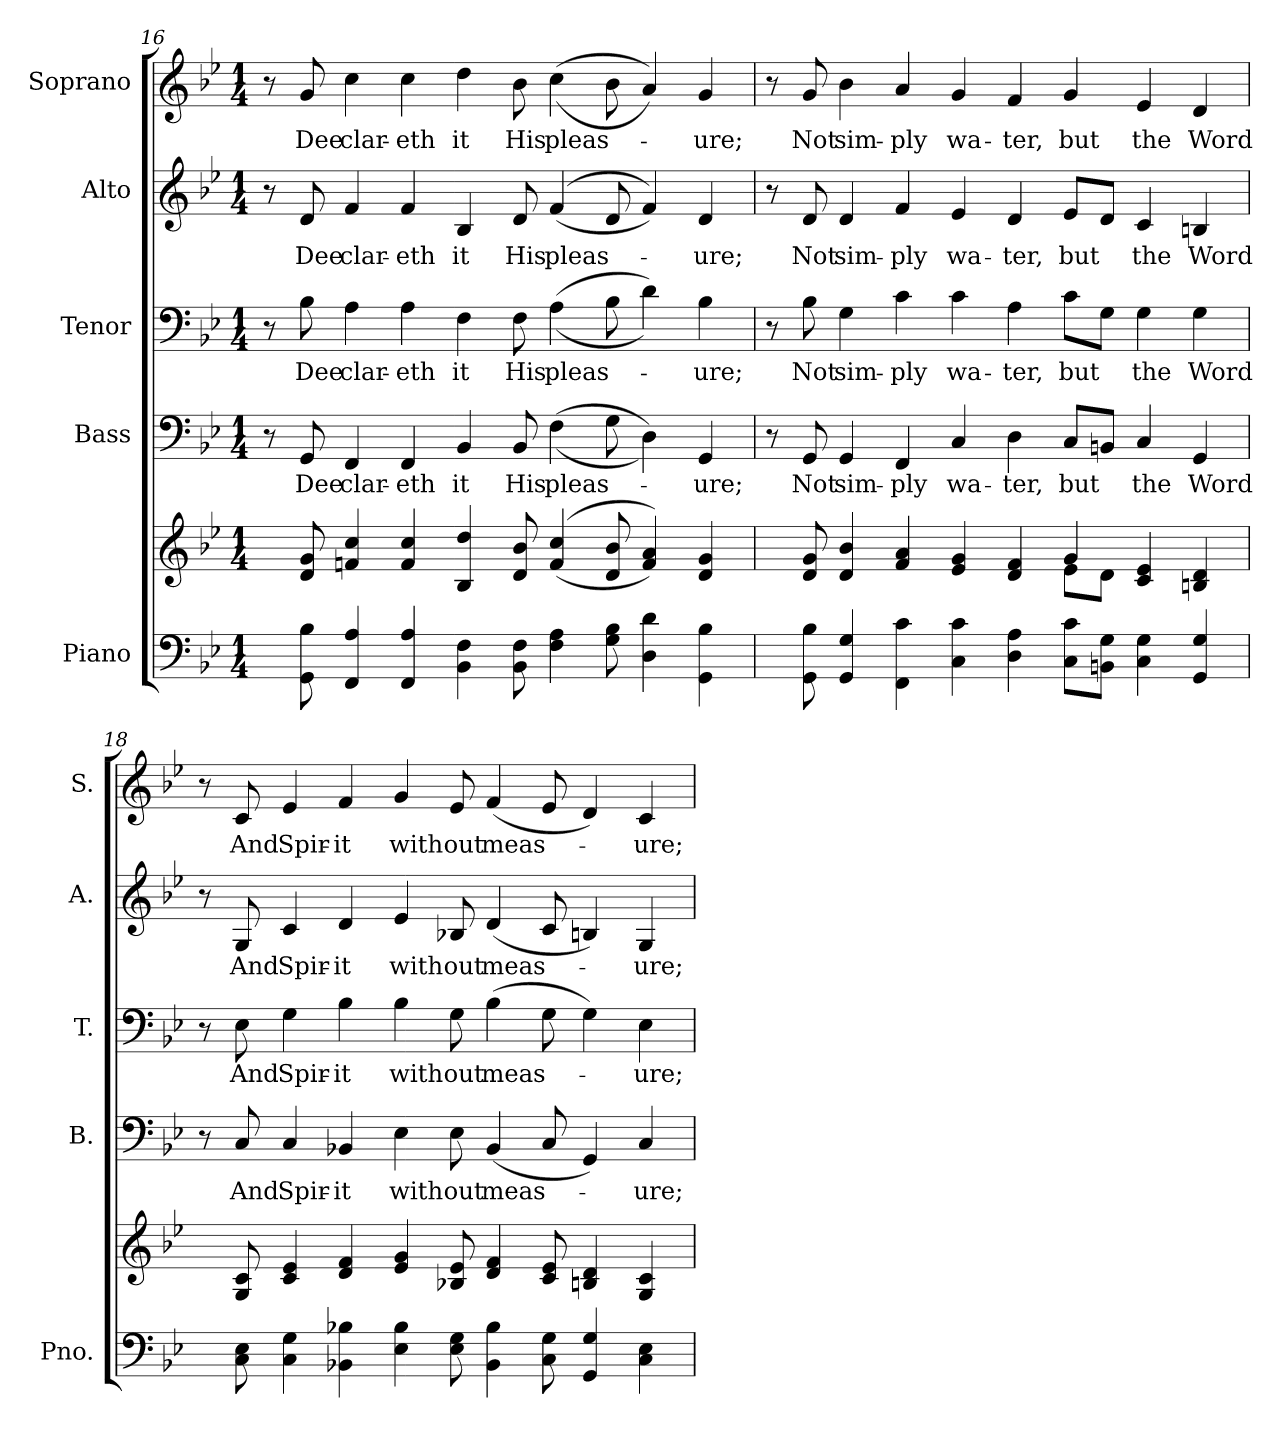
**kern	**kern	**kern	**text	**kern	**text	**kern	**text	**kern	**text
*part5	*part5	*part4	*part4	*part3	*part3	*part2	*part2	*part1	*part1
*staff6	*staff5	*staff4	*staff4	*staff3	*staff3	*staff2	*staff2	*staff1	*staff1
*I"Piano	*	*I"Bass	*	*I"Tenor	*	*I"Alto	*	*I"Soprano	*
*I'Pno.	*	*I'B.	*	*I'T.	*	*I'A.	*	*I'S.	*
!!LO:PB:g=z
*clefF4	*clefG2	*clefF4	*	*clefF4	*	*clefG2	*	*clefG2	*
*k[b-e-]	*k[b-e-]	*k[b-e-]	*	*k[b-e-]	*	*k[b-e-]	*	*k[b-e-]	*
*B-:	*B-:	*B-:	*	*B-:	*	*B-:	*	*B-:	*
*M1/4	*M1/4	*M1/4	*	*M1/4	*	*M1/4	*	*M1/4	*
=16	=16	=16	=16	=16	=16	=16	=16	=16	=16
8ryy	8ryy	8r	.	8r	.	8r	.	8r	.
!	!	!	!LO:LY:b:color=#000000	!	!	!	!	!	!
!	!	!	!	!	!LO:LY:b:color=#000000	!	!	!	!
!	!	!	!	!	!	!	!LO:LY:b:color=#000000	!	!
!	!	!	!	!	!	!	!	!	!LO:LY:b:color=#000000
8GGi\ 8B-i	8di/ 8gi	8GGi/	Dee	8B-i\	Dee	8di/	Dee	8gi/	Dee
!	!	!	!LO:LY:b:color=#000000	!	!	!	!	!	!
!	!	!	!	!	!LO:LY:b:color=#000000	!	!	!	!
!	!	!	!	!	!	!	!LO:LY:b:color=#000000	!	!
!	!	!	!	!	!	!	!	!	!LO:LY:b:color=#000000
4FFi/ 4Ai	4fni/ 4cci	4FFi/	clar-	4Ai\	clar-	4fi/	clar-	4cci\	clar-
!	!	!	!LO:LY:b:color=#000000	!	!	!	!	!	!
!	!	!	!	!	!LO:LY:b:color=#000000	!	!	!	!
!	!	!	!	!	!	!	!LO:LY:b:color=#000000	!	!
!	!	!	!	!	!	!	!	!	!LO:LY:b:color=#000000
4FFi/ 4Ai	4fi/ 4cci	4FFi/	-eth	4Ai\	-eth	4fi/	-eth	4cci\	-eth
!	!	!	!LO:LY:b:color=#000000	!	!	!	!	!	!
!	!	!	!	!	!LO:LY:b:color=#000000	!	!	!	!
!	!	!	!	!	!	!	!LO:LY:b:color=#000000	!	!
!	!	!	!	!	!	!	!	!	!LO:LY:b:color=#000000
4BB-i\ 4Fi	4B-i/ 4ddi	4BB-i/	it	4Fi\	it	4B-i/	it	4ddi\	it
!	!	!	!LO:LY:b:color=#000000	!	!	!	!	!	!
!	!	!	!	!	!LO:LY:b:color=#000000	!	!	!	!
!	!	!	!	!	!	!	!LO:LY:b:color=#000000	!	!
!	!	!	!	!	!	!	!	!	!LO:LY:b:color=#000000
8BB-i\ 8Fi	8di/ 8b-i	8BB-i/	His	8Fi\	His	8di/	His	8b-i\	His
!	!	!	!LO:LY:b:color=#000000	!	!	!	!	!	!
!	!	!	!	!	!LO:LY:b:color=#000000	!	!	!	!
!	!	!	!	!	!	!	!LO:LY:b:color=#000000	!	!
!	!	!	!	!	!	!	!	!	!LO:LY:b:color=#000000
4Fi\ 4Ai	((4fi/ 4cci	((4Fi\	pleas-	((4Ai\	pleas-	((4fi/	pleas-	((4cci\	pleas-
8Gi\ 8B-i	8di/ 8b-i	8Gi\	.	8B-i\	.	8di/	.	8b-i\	.
4Di\ 4di	4fi/ 4ai))	4Di\))	.	4di\))	.	4fi/))	.	4ai/))	.
!	!	!	!LO:LY:b:color=#000000	!	!	!	!	!	!
!	!	!	!	!	!LO:LY:b:color=#000000	!	!	!	!
!	!	!	!	!	!	!	!LO:LY:b:color=#000000	!	!
!	!	!	!	!	!	!	!	!	!LO:LY:b:color=#000000
4GGi\ 4B-i	4di/ 4gi	4GGi/	-ure;	4B-i\	-ure;	4di/	-ure;	4gi/	-ure;
!!LO:PB:g=z
=17	=17	=17	=17	=17	=17	=17	=17	=17	=17
*	*^	*	*	*	*	*	*	*	*
8ryy	8ryy	1ryy	8r	.	8r	.	8r	.	8r	.
!	!	!	!	!LO:LY:b:color=#000000	!	!	!	!	!	!
!	!	!	!	!	!	!LO:LY:b:color=#000000	!	!	!	!
!	!	!	!	!	!	!	!	!LO:LY:b:color=#000000	!	!
!	!	!	!	!	!	!	!	!	!	!LO:LY:b:color=#000000
8GGi\ 8B-i	8di/ 8gi	.	8GGi/	Not	8B-i\	Not	8di/	Not	8gi/	Not
!	!	!	!	!LO:LY:b:color=#000000	!	!	!	!	!	!
!	!	!	!	!	!	!LO:LY:b:color=#000000	!	!	!	!
!	!	!	!	!	!	!	!	!LO:LY:b:color=#000000	!	!
!	!	!	!	!	!	!	!	!	!	!LO:LY:b:color=#000000
4GGi/ 4Gi	4di/ 4b-i	.	4GGi/	sim-	4Gi\	sim-	4di/	sim-	4b-i\	sim-
!	!	!	!	!LO:LY:b:color=#000000	!	!	!	!	!	!
!	!	!	!	!	!	!LO:LY:b:color=#000000	!	!	!	!
!	!	!	!	!	!	!	!	!LO:LY:b:color=#000000	!	!
!	!	!	!	!	!	!	!	!	!	!LO:LY:b:color=#000000
4FFi\ 4ci	4fi/ 4ai	.	4FFi/	-ply	4ci\	-ply	4fi/	-ply	4ai/	-ply
!	!	!	!	!LO:LY:b:color=#000000	!	!	!	!	!	!
!	!	!	!	!	!	!LO:LY:b:color=#000000	!	!	!	!
!	!	!	!	!	!	!	!	!LO:LY:b:color=#000000	!	!
!	!	!	!	!	!	!	!	!	!	!LO:LY:b:color=#000000
4Ci\ 4ci	4e-i/ 4gi	.	4Ci/	wa-	4ci\	wa-	4e-i/	wa-	4gi/	wa-
!	!	!	!	!LO:LY:b:color=#000000	!	!	!	!	!	!
!	!	!	!	!	!	!LO:LY:b:color=#000000	!	!	!	!
!	!	!	!	!	!	!	!	!LO:LY:b:color=#000000	!	!
!	!	!	!	!	!	!	!	!	!	!LO:LY:b:color=#000000
4Di\ 4Ai	4di/ 4fi	4ryy	4Di\	-ter,	4Ai\	-ter,	4di/	-ter,	4fi/	-ter,
!	!	!	!	!LO:LY:b:color=#000000	!	!	!	!	!	!
!	!	!	!	!	!	!LO:LY:b:color=#000000	!	!	!	!
!	!	!	!	!	!	!	!	!LO:LY:b:color=#000000	!	!
!	!	!	!	!	!	!	!	!	!	!LO:LY:b:color=#000000
8Ci\ 8ciL	4gi/	8e-i\L	8Ci/L	but	8ci\L	but	8e-i/L	but	4gi/	but
8BBni\ 8GiJ	.	8di\J	8BBni/J	.	8Gi\J	.	8di/J	.	.	.
!	!	!	!	!LO:LY:b:color=#000000	!	!	!	!	!	!
!	!	!	!	!	!	!LO:LY:b:color=#000000	!	!	!	!
!	!	!	!	!	!	!	!	!LO:LY:b:color=#000000	!	!
!	!	!	!	!	!	!	!	!	!	!LO:LY:b:color=#000000
4Ci\ 4Gi	4ci/ 4e-i	2ryy	4Ci/	the	4Gi\	the	4ci/	the	4e-i/	the
!	!	!	!	!LO:LY:b:color=#000000	!	!	!	!	!	!
!	!	!	!	!	!	!LO:LY:b:color=#000000	!	!	!	!
!	!	!	!	!	!	!	!	!LO:LY:b:color=#000000	!	!
!	!	!	!	!	!	!	!	!	!	!LO:LY:b:color=#000000
4GGi/ 4Gi	4Bni/ 4di	.	4GGi/	Word	4Gi\	Word	4Bni/	Word	4di/	Word
*	*v	*v	*	*	*	*	*	*	*	*
!!LO:PB:g=z
=18	=18	=18	=18	=18	=18	=18	=18	=18	=18
8ryy	8ryy	8r	.	8r	.	8r	.	8r	.
!	!	!	!LO:LY:b:color=#000000	!	!	!	!	!	!
!	!	!	!	!	!LO:LY:b:color=#000000	!	!	!	!
!	!	!	!	!	!	!	!LO:LY:b:color=#000000	!	!
!	!	!	!	!	!	!	!	!	!LO:LY:b:color=#000000
8Ci\ 8E-i	8Gi/ 8ci	8Ci/	And	8E-i\	And	8Gi/	And	8ci/	And
!	!	!	!LO:LY:b:color=#000000	!	!	!	!	!	!
!	!	!	!	!	!LO:LY:b:color=#000000	!	!	!	!
!	!	!	!	!	!	!	!LO:LY:b:color=#000000	!	!
!	!	!	!	!	!	!	!	!	!LO:LY:b:color=#000000
4Ci\ 4Gi	4ci/ 4e-i	4Ci/	Spir-	4Gi\	Spir-	4ci/	Spir-	4e-i/	Spir-
!	!	!	!LO:LY:b:color=#000000	!	!	!	!	!	!
!	!	!	!	!	!LO:LY:b:color=#000000	!	!	!	!
!	!	!	!	!	!	!	!LO:LY:b:color=#000000	!	!
!	!	!	!	!	!	!	!	!	!LO:LY:b:color=#000000
4BB-Xi\ 4B-Xi	4di/ 4fi	4BB-Xi/	-it	4B-i\	-it	4di/	-it	4fi/	-it
!	!	!	!LO:LY:b:color=#000000	!	!	!	!	!	!
!	!	!	!	!	!LO:LY:b:color=#000000	!	!	!	!
!	!	!	!	!	!	!	!LO:LY:b:color=#000000	!	!
!	!	!	!	!	!	!	!	!	!LO:LY:b:color=#000000
4E-i\ 4B-i	4e-i/ 4gi	4E-i\	with	4B-i\	with	4e-i/	with	4gi/	with
!	!	!	!LO:LY:b:color=#000000	!	!	!	!	!	!
!	!	!	!	!	!LO:LY:b:color=#000000	!	!	!	!
!	!	!	!	!	!	!	!LO:LY:b:color=#000000	!	!
!	!	!	!	!	!	!	!	!	!LO:LY:b:color=#000000
8E-i\ 8Gi	8B-Xi/ 8e-i	8E-i\	out	8Gi\	out	8B-Xi/	out	8e-i/	out
!	!	!	!LO:LY:b:color=#000000	!	!	!	!	!	!
!	!	!	!	!	!LO:LY:b:color=#000000	!	!	!	!
!	!	!	!	!	!	!	!LO:LY:b:color=#000000	!	!
!	!	!	!	!	!	!	!	!	!LO:LY:b:color=#000000
4BB-i\ 4B-i	4di/ 4fi	(4BB-i/	meas-	(4B-i\	meas-	(4di/	meas-	(4fi/	meas-
8Ci\ 8Gi	8ci/ 8e-i	8Ci/	.	8Gi\	.	8ci/	.	8e-i/	.
4GGi/ 4Gi	4Bni/ 4di	4GGi/)	.	4Gi\)	.	4Bni/)	.	4di/)	.
!	!	!	!LO:LY:b:color=#000000	!	!	!	!	!	!
!	!	!	!	!	!LO:LY:b:color=#000000	!	!	!	!
!	!	!	!	!	!	!	!LO:LY:b:color=#000000	!	!
!	!	!	!	!	!	!	!	!	!LO:LY:b:color=#000000
4Ci\ 4E-i	4Gi/ 4ci	4Ci/	-ure;	4E-i\	-ure;	4Gi/	-ure;	4ci/	-ure;
=	=	=	=	=	=	=	=	=	=
*-	*-	*-	*-	*-	*-	*-	*-	*-	*-
